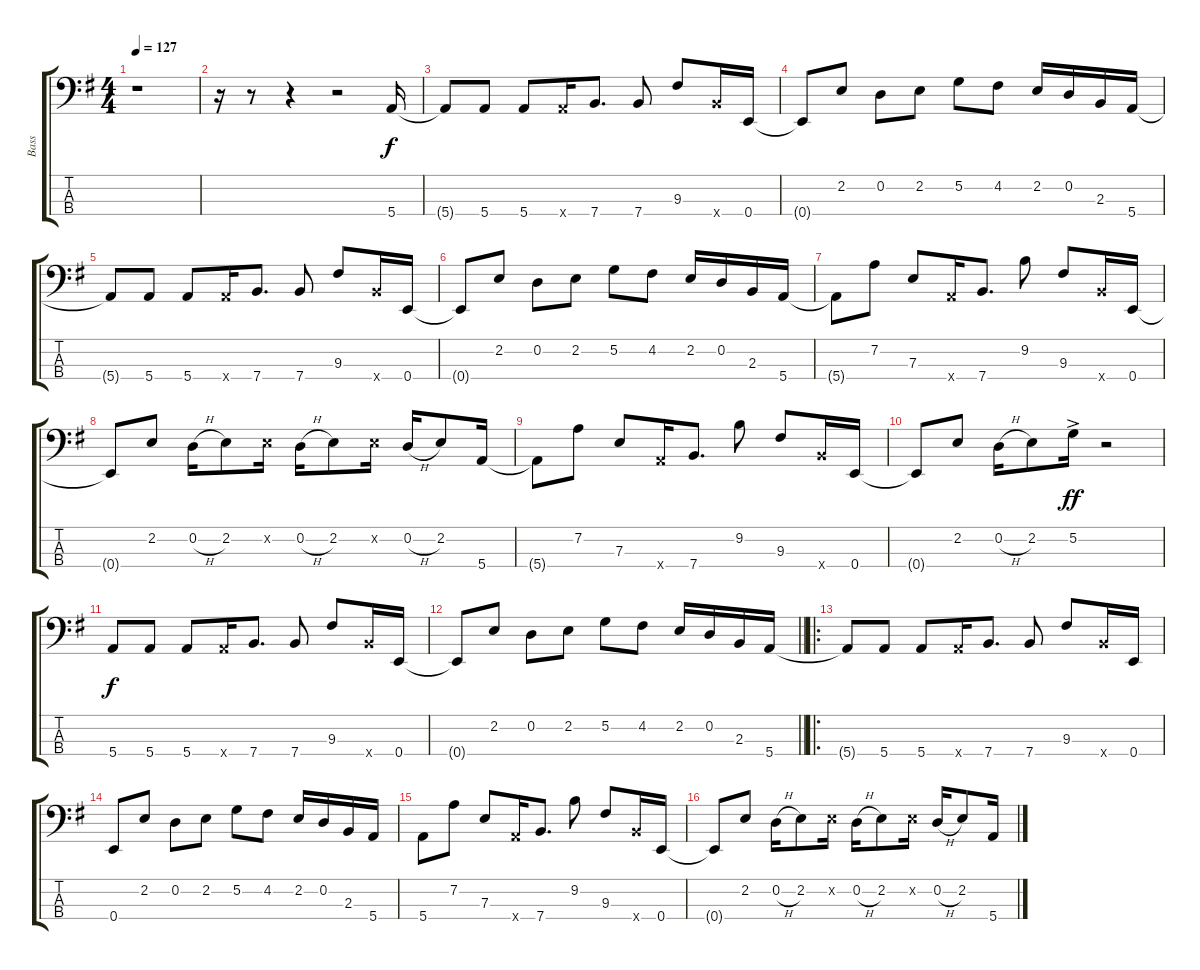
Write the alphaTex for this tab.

\track ("Bass" "Bass") {instrument electricbassfinger}
\staff {score tabs}
\tuning (G2 D2 A1 E1) {hide}
\ts (4 4)
\tempo 127
\clef f4
\ks g
r.1{dy f instrument electricbassfinger} |
r.16 r.8 r.4 r.2 5.4.16 |
5.4{t}.8 5.4.8 5.4.8 5.4{x}.16 7.4.8{d} 7.4.8 9.3.8 7.4{x}.16 0.4.16 |
0.4{t}.8 2.2.8 0.2.8 2.2.8 5.2.8 4.2.8 2.2.16 0.2.16 2.3.16 5.4.16 |
5.4{t}.8 5.4.8 5.4.8 5.4{x}.16 7.4.8{d} 7.4.8 9.3.8 7.4{x}.16 0.4.16 |
0.4{t}.8 2.2.8 0.2.8 2.2.8 5.2.8 4.2.8 2.2.16 0.2.16 2.3.16 5.4.16 |
5.4{t}.8 7.2.8 7.3.8 5.4{x}.16 7.4.8{d} 9.2.8 9.3.8 7.4{x}.16 0.4.16 |
0.4{t}.8 2.2.8 0.2{h}.16 2.2.8 2.2{x}.16 0.2{h}.16 2.2.8 2.2{x}.16 0.2{h}.16 2.2.8 5.4.16 |
5.4{t}.8 7.2.8 7.3.8 5.4{x}.16 7.4.8{d} 9.2.8 9.3.8 7.4{x}.16 0.4.16 |
0.4{t}.8 2.2.8 0.2{h}.16 2.2.8 5.2{ac}.16{dy ff} r.2 |
5.4.8{dy f} 5.4.8 5.4.8 5.4{x}.16 7.4.8{d} 7.4.8 9.3.8 7.4{x}.16 0.4.16 |
\barLineRight lightlight
0.4{t}.8 2.2.8 0.2.8 2.2.8 5.2.8 4.2.8 2.2.16 0.2.16 2.3.16 5.4.16 |
\ro
5.4{t}.8 5.4.8 5.4.8 5.4{x}.16 7.4.8{d} 7.4.8 9.3.8 7.4{x}.16 0.4.16 |
0.4.8 2.2.8 0.2.8 2.2.8 5.2.8 4.2.8 2.2.16 0.2.16 2.3.16 5.4.16 |
5.4.8 7.2.8 7.3.8 5.4{x}.16 7.4.8{d} 9.2.8 9.3.8 7.4{x}.16 0.4.16 |
0.4{t}.8 2.2.8 0.2{h}.16 2.2.8 2.2{x}.16 0.2{h}.16 2.2.8 2.2{x}.16 0.2{h}.16 2.2.8 5.4.16
